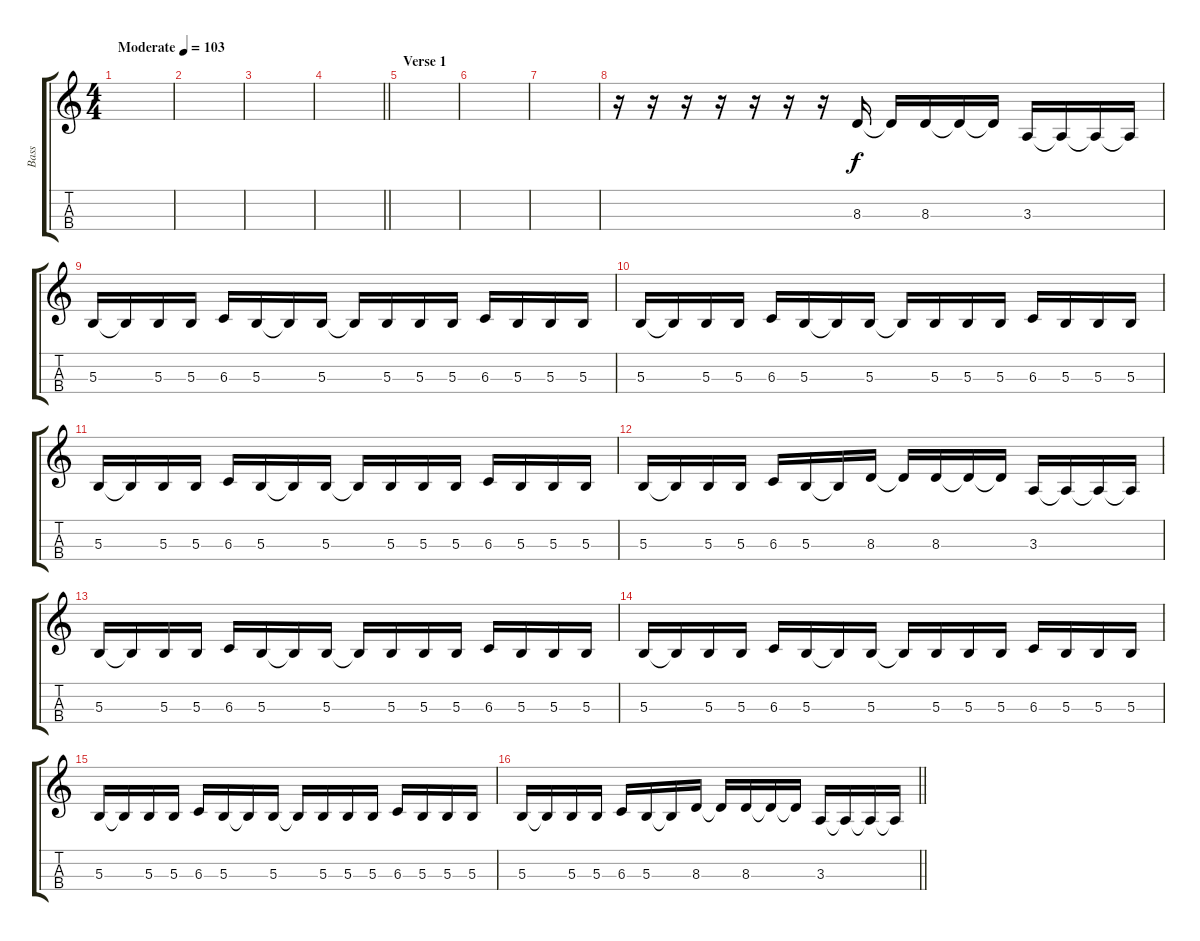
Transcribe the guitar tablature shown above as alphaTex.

\track ("Bass" "Bass") {instrument electricbasspick}
\staff {score tabs}
\tuning (E3 B2 Gb2 B1) {hide}
\ts (4 4)
\tempo (103 "Moderate")
\clef g2
\ks c
|
|
|
\barLineRight lightlight
|
\section ("" "Verse 1")
|
|
|
r.16 r.16 r.16 r.16 r.16 r.16 r.16 8.3.16 8.3{t}.16 8.3.16 8.3{t}.16 8.3{t}.16 3.3.16 3.3{t}.16 3.3{t}.16 3.3{t}.16 |
5.3.16 5.3{t}.16 5.3.16 5.3.16 6.3.16 5.3.16 5.3{t}.16 5.3.16 5.3{t}.16 5.3.16 5.3.16 5.3.16 6.3.16 5.3.16 5.3.16 5.3.16 |
5.3.16 5.3{t}.16 5.3.16 5.3.16 6.3.16 5.3.16 5.3{t}.16 5.3.16 5.3{t}.16 5.3.16 5.3.16 5.3.16 6.3.16 5.3.16 5.3.16 5.3.16 |
5.3.16 5.3{t}.16 5.3.16 5.3.16 6.3.16 5.3.16 5.3{t}.16 5.3.16 5.3{t}.16 5.3.16 5.3.16 5.3.16 6.3.16 5.3.16 5.3.16 5.3.16 |
5.3.16 5.3{t}.16 5.3.16 5.3.16 6.3.16 5.3.16 5.3{t}.16 8.3.16 8.3{t}.16 8.3.16 8.3{t}.16 8.3{t}.16 3.3.16 3.3{t}.16 3.3{t}.16 3.3{t}.16 |
5.3.16 5.3{t}.16 5.3.16 5.3.16 6.3.16 5.3.16 5.3{t}.16 5.3.16 5.3{t}.16 5.3.16 5.3.16 5.3.16 6.3.16 5.3.16 5.3.16 5.3.16 |
5.3.16 5.3{t}.16 5.3.16 5.3.16 6.3.16 5.3.16 5.3{t}.16 5.3.16 5.3{t}.16 5.3.16 5.3.16 5.3.16 6.3.16 5.3.16 5.3.16 5.3.16 |
5.3.16 5.3{t}.16 5.3.16 5.3.16 6.3.16 5.3.16 5.3{t}.16 5.3.16 5.3{t}.16 5.3.16 5.3.16 5.3.16 6.3.16 5.3.16 5.3.16 5.3.16 |
\barLineRight lightlight
5.3.16 5.3{t}.16 5.3.16 5.3.16 6.3.16 5.3.16 5.3{t}.16 8.3.16 8.3{t}.16 8.3.16 8.3{t}.16 8.3{t}.16 3.3.16 3.3{t}.16 3.3{t}.16 3.3{t}.16
